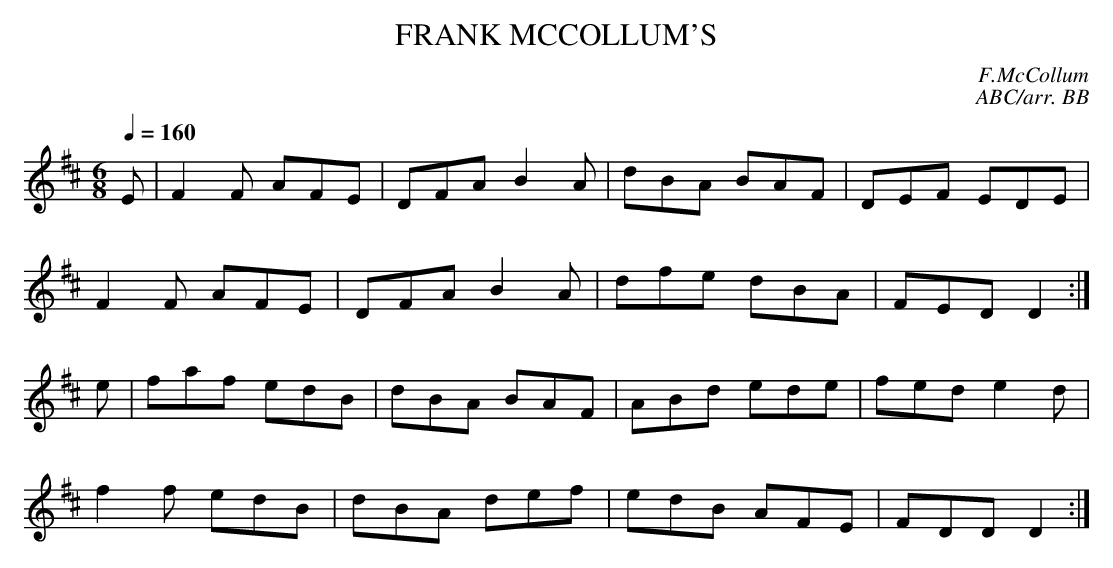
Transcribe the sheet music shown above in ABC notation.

X:1
T:FRANK MCCOLLUM'S
C:F.McCollum
C:ABC/arr. BB
Q:1/4=160
L:1/8
M:6/8
K:D
E|F2F AFE|DFA B2A|dBA BAF|DEF EDE|
F2 F AFE|DFA B2 A|dfe dBA|FED D2 :|
e|faf edB|dBA BAF|ABd ede|fed e2 d|
f2 f edB|dBA def|edB AFE|FDD D2 :|
